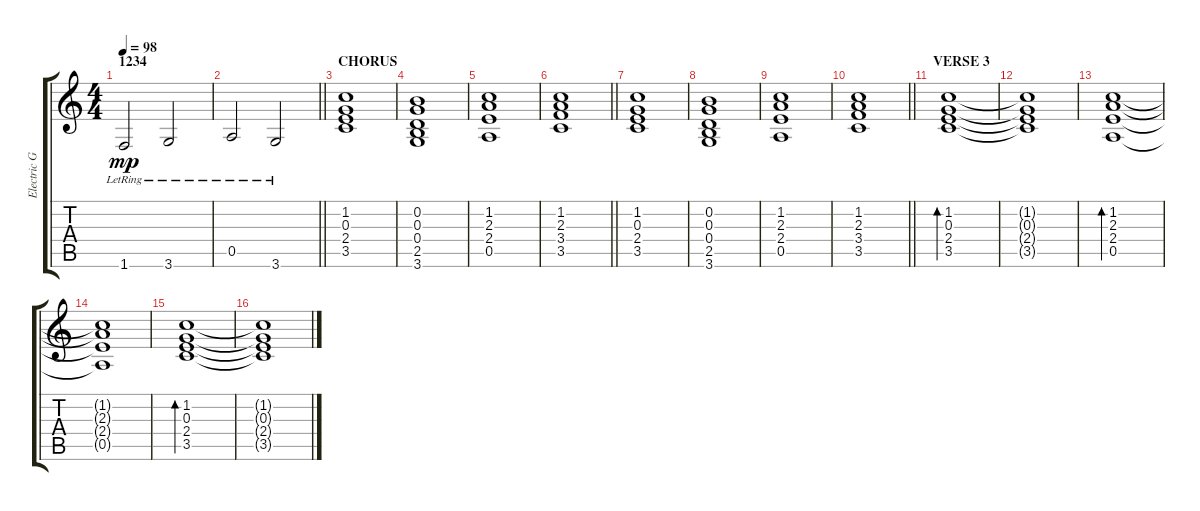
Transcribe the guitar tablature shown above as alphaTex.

\track ("Electric Guitar #2" "Electric G") {instrument electricguitarjazz}
\staff {score tabs}
\tuning (E4 B3 G3 D3 A2 E2) {hide}
\ts (4 4)
\section ("" "1234")
\tempo 98
\clef g2
\ks c
1.6{lr}.2{dy mp} 3.6{lr}.2 |
\barLineRight lightlight
0.5{lr}.2 3.6{lr}.2 |
\section ("" "CHORUS")
(1.2 0.3 2.4 3.5).1 |
(0.2 0.3 0.4 2.5 3.6).1 |
(1.2 2.3 2.4 0.5).1 |
\barLineRight lightlight
(1.2 2.3 3.4 3.5).1 |
(1.2 0.3 2.4 3.5).1 |
(0.2 0.3 0.4 2.5 3.6).1 |
(1.2 2.3 2.4 0.5).1 |
\barLineRight lightlight
(1.2 2.3 3.4 3.5).1 |
\section ("" "VERSE 3")
(1.2 0.3 2.4 3.5).1{bd 120} |
(1.2{t} 0.3{t} 2.4{t} 3.5{t}).1 |
(1.2 2.3 2.4 0.5).1{bd 120} |
(1.2{t} 2.3{t} 2.4{t} 0.5{t}).1 |
(1.2 0.3 2.4 3.5).1{bd 120} |
(1.2{t} 0.3{t} 2.4{t} 3.5{t}).1
